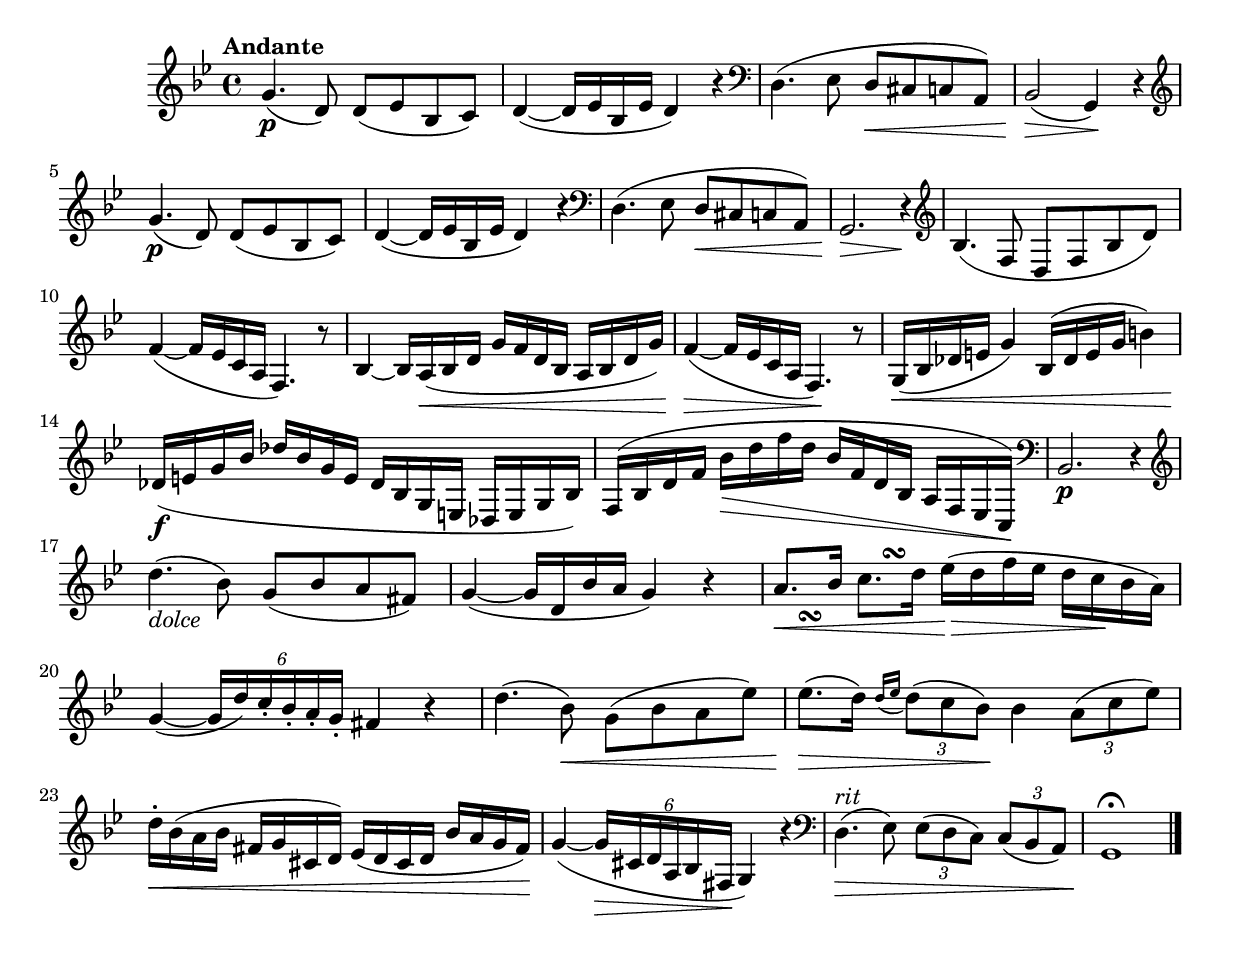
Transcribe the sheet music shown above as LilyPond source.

\version "2.22.0"

\include "settings.ily"

\relative {
  \language "english"

  \transposition f

  \tempo "Andante"

  \key g \minor
  \time 4/4

  g'4.( \p d8) d( e-flat b-flat c) |
  d4~( d16 e-flat b-flat e-flat d4) r |
  \clef \bass-clef-name d,4.( e-flat8 d \< c-sharp c a) |
  b-flat2( \> g4) \! r
  \clef "treble" g''4.( \p d8) d( e-flat b-flat c) |
  d4~( d16 e-flat b-flat e-flat d4) r |
  \clef \bass-clef-name d,4.( e-flat8 d \< c-sharp c a) |
  g2. \> r4 \! |

  \clef "treble" b-flat'4.( f8 d f b-flat d) |
  f4~( f16 e-flat c a f4.) r8 |
  b-flat4~16 a( \< b-flat d g f d b-flat a b-flat d g) |
  f4~( \> f16 e-flat c a f4.) \! r8 |
  g16( \< b-flat d-flat e g4) b-flat,16( d-flat e g b4) |
  d-flat,16( \f e g b-flat d-flat b-flat g e d-flat b-flat g e d-flat e g b-flat) |
  f16( b-flat d f b-flat \tweak rotation #'(-7 0 0) \> d f d b-flat f d b-flat a f e-flat c) \! |
  \clef \bass-clef-name b-flat2. \p r4 |

  \clef "treble" d''4._\markup { \italic "dolce" }( b-flat8) g( b-flat a f-sharp) |
  g4~( g16 d b-flat' a g4) r |
  <<
    { a8. \< b-flat16 c8. d16 e-flat( \> d f e-flat d c \! b-flat a) }
    { s8 \once \override Staff.TextScript.outside-staff-priority = #240 s_\markup { \musicglyph #"scripts.turn" } s8 s^\markup { \musicglyph #"scripts.turn" } }
  >> |
  g4~( \tuplet 6/4 { g16 d') c-. b-flat-. a-. g-. } f-sharp4 r |
  d'4.( b-flat8) \< g( b-flat a e-flat') |
  e-flat8.( \> d16) \acciaccatura { d16 e-flat } \tuplet 3/2 { d8( c b-flat) } \! b-flat4 \tuplet 3/2 { a8( c e-flat) } |
  d16-. \< b-flat( a b-flat f-sharp g c-sharp, d) e-flat( d c-sharp d b-flat' a g f-sharp) \! |
  g4~( \tuplet 6/4 {g16 \> c-sharp, d a b-flat f-sharp} \! g4) r |

  \clef \bass-clef-name d4.^\markup { \italic "rit" }( \> e-flat8) \tuplet 3/2 4 { e-flat8( d c) c( b-flat a) } |
  g1\fermata \! | \bar "|."
}
